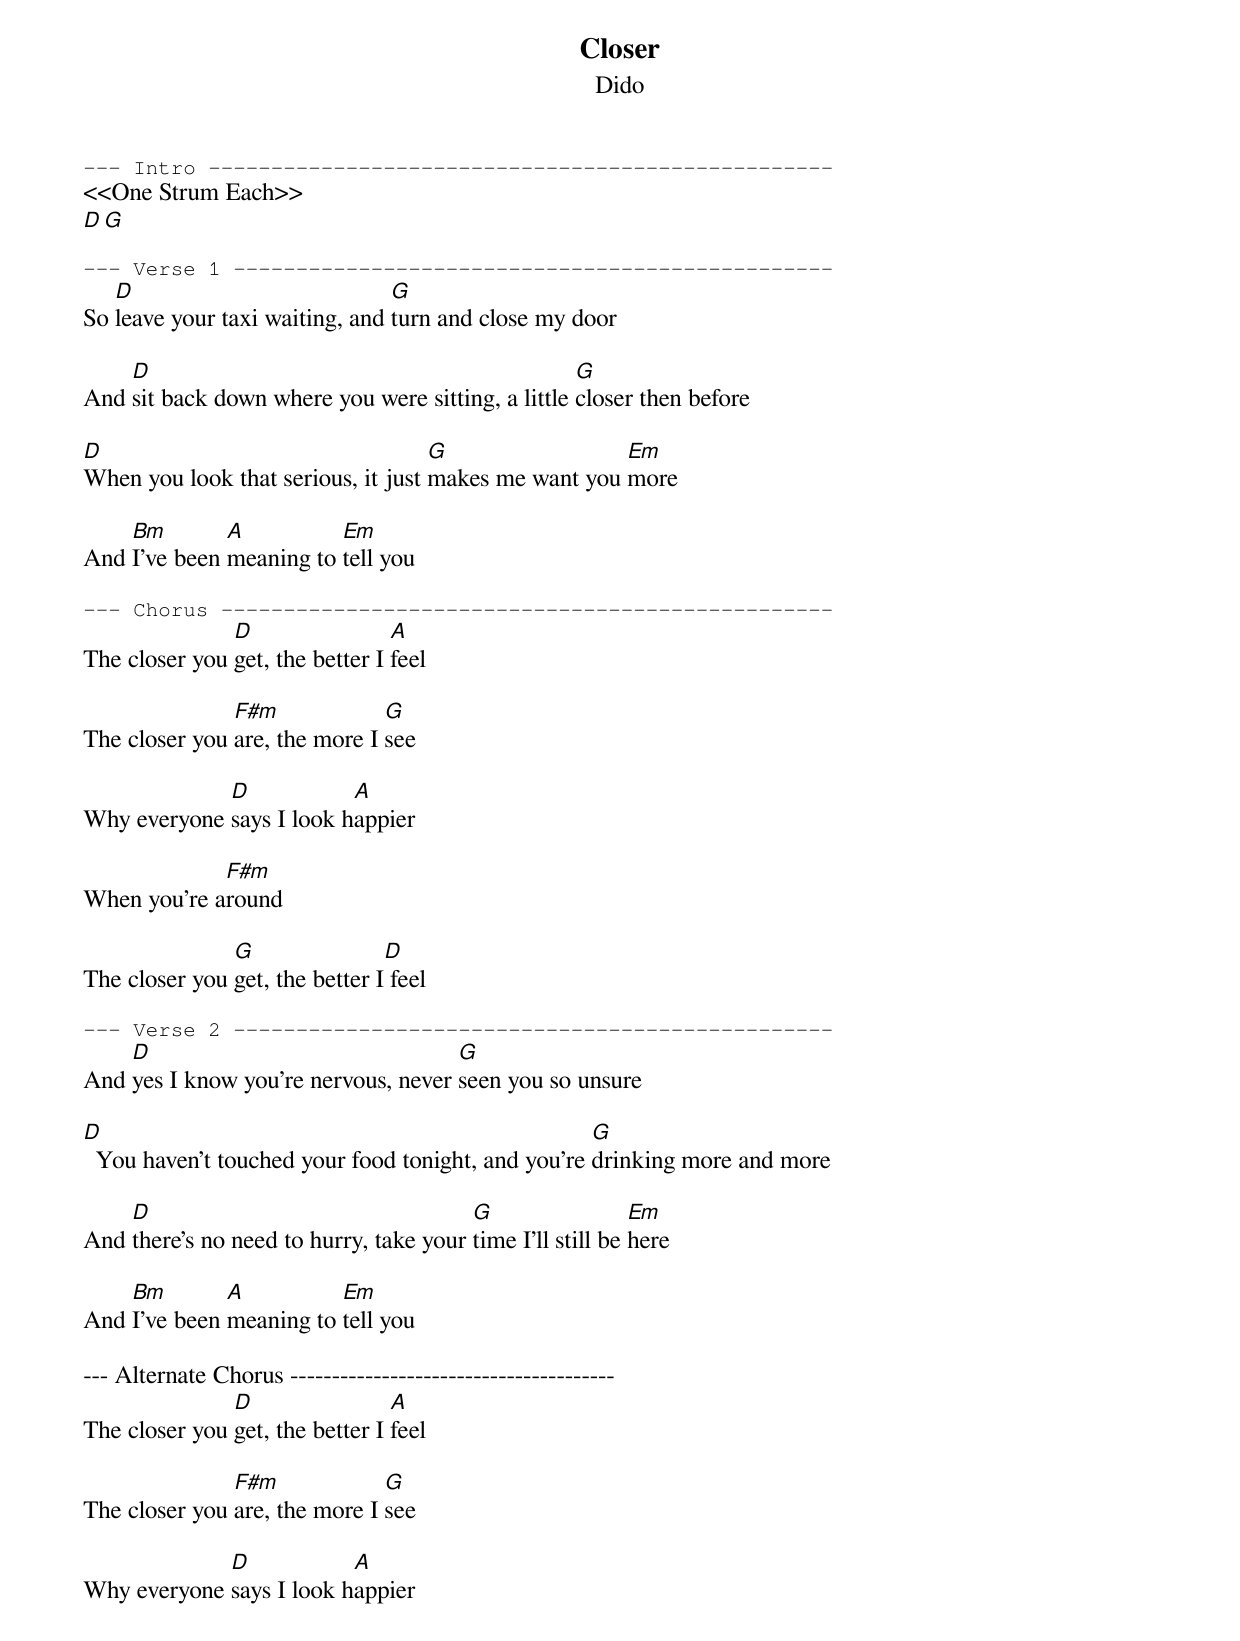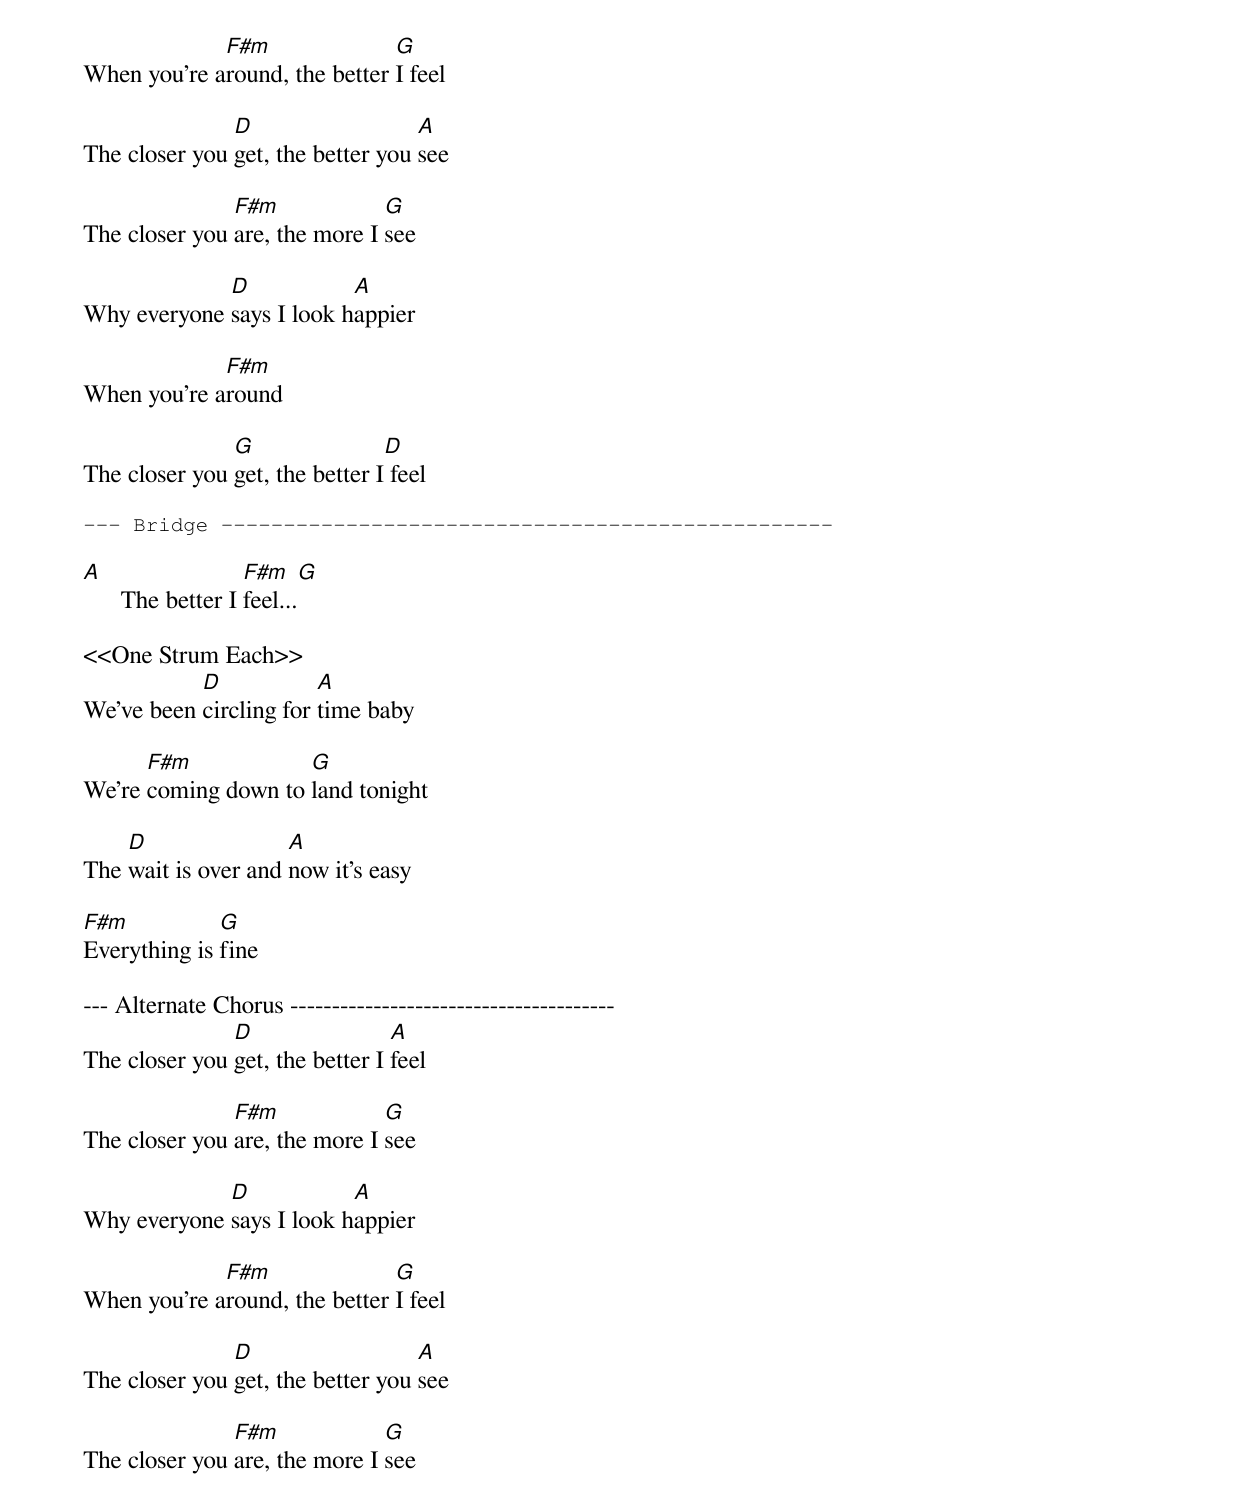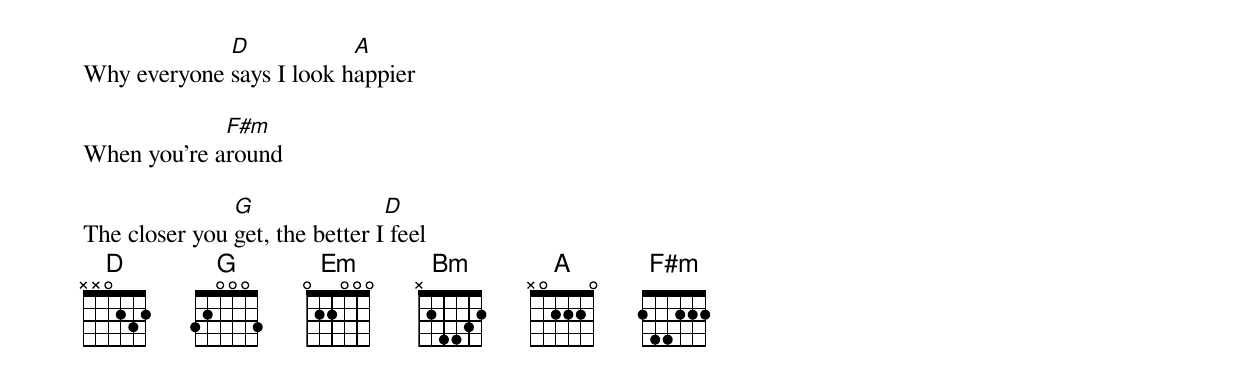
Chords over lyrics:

Closer
Dido

--- Intro --------------------------------------------------
<<One Strum Each>>
D G

--- Verse 1 ------------------------------------------------
   D                            G
So leave your taxi waiting, and turn and close my door

    D                                              G
And sit back down where you were sitting, a little closer then before

D                                   G                 Em
When you look that serious, it just makes me want you more

    Bm        A          Em
And I've been meaning to tell you

--- Chorus -------------------------------------------------
               D                 A
The closer you get, the better I feel

               F#m             G
The closer you are, the more I see

             D            A
Why everyone says I look happier

             F#m
When you're around

               G                D
The closer you get, the better I feel

--- Verse 2 ------------------------------------------------
    D                                G
And yes I know you're nervous, never seen you so unsure

D                                                   G
  You haven't touched your food tonight, and you're drinking more and more

    D                                   G                  Em
And there's no need to hurry, take your time I'll still be here

    Bm        A          Em
And I've been meaning to tell you

--- Alternate Chorus ---------------------------------------
               D                 A
The closer you get, the better I feel

               F#m             G
The closer you are, the more I see

             D            A
Why everyone says I look happier

             F#m               G
When you're around, the better I feel

               D                   A
The closer you get, the better you see

               F#m             G
The closer you are, the more I see

             D            A
Why everyone says I look happier

             F#m
When you're around

               G                D
The closer you get, the better I feel

--- Bridge -------------------------------------------------

A                  F#m            G
      The better I feel...

<<One Strum Each>>
           D            A
We've been circling for time baby

      F#m            G
We're coming down to land tonight

    D                A
The wait is over and now it's easy

F#m           G
Everything is fine

--- Alternate Chorus ---------------------------------------
               D                 A
The closer you get, the better I feel

               F#m             G
The closer you are, the more I see

             D            A
Why everyone says I look happier

             F#m               G
When you're around, the better I feel

               D                   A
The closer you get, the better you see

               F#m             G
The closer you are, the more I see

             D            A
Why everyone says I look happier

             F#m
When you're around

               G                D
The closer you get, the better I feel
